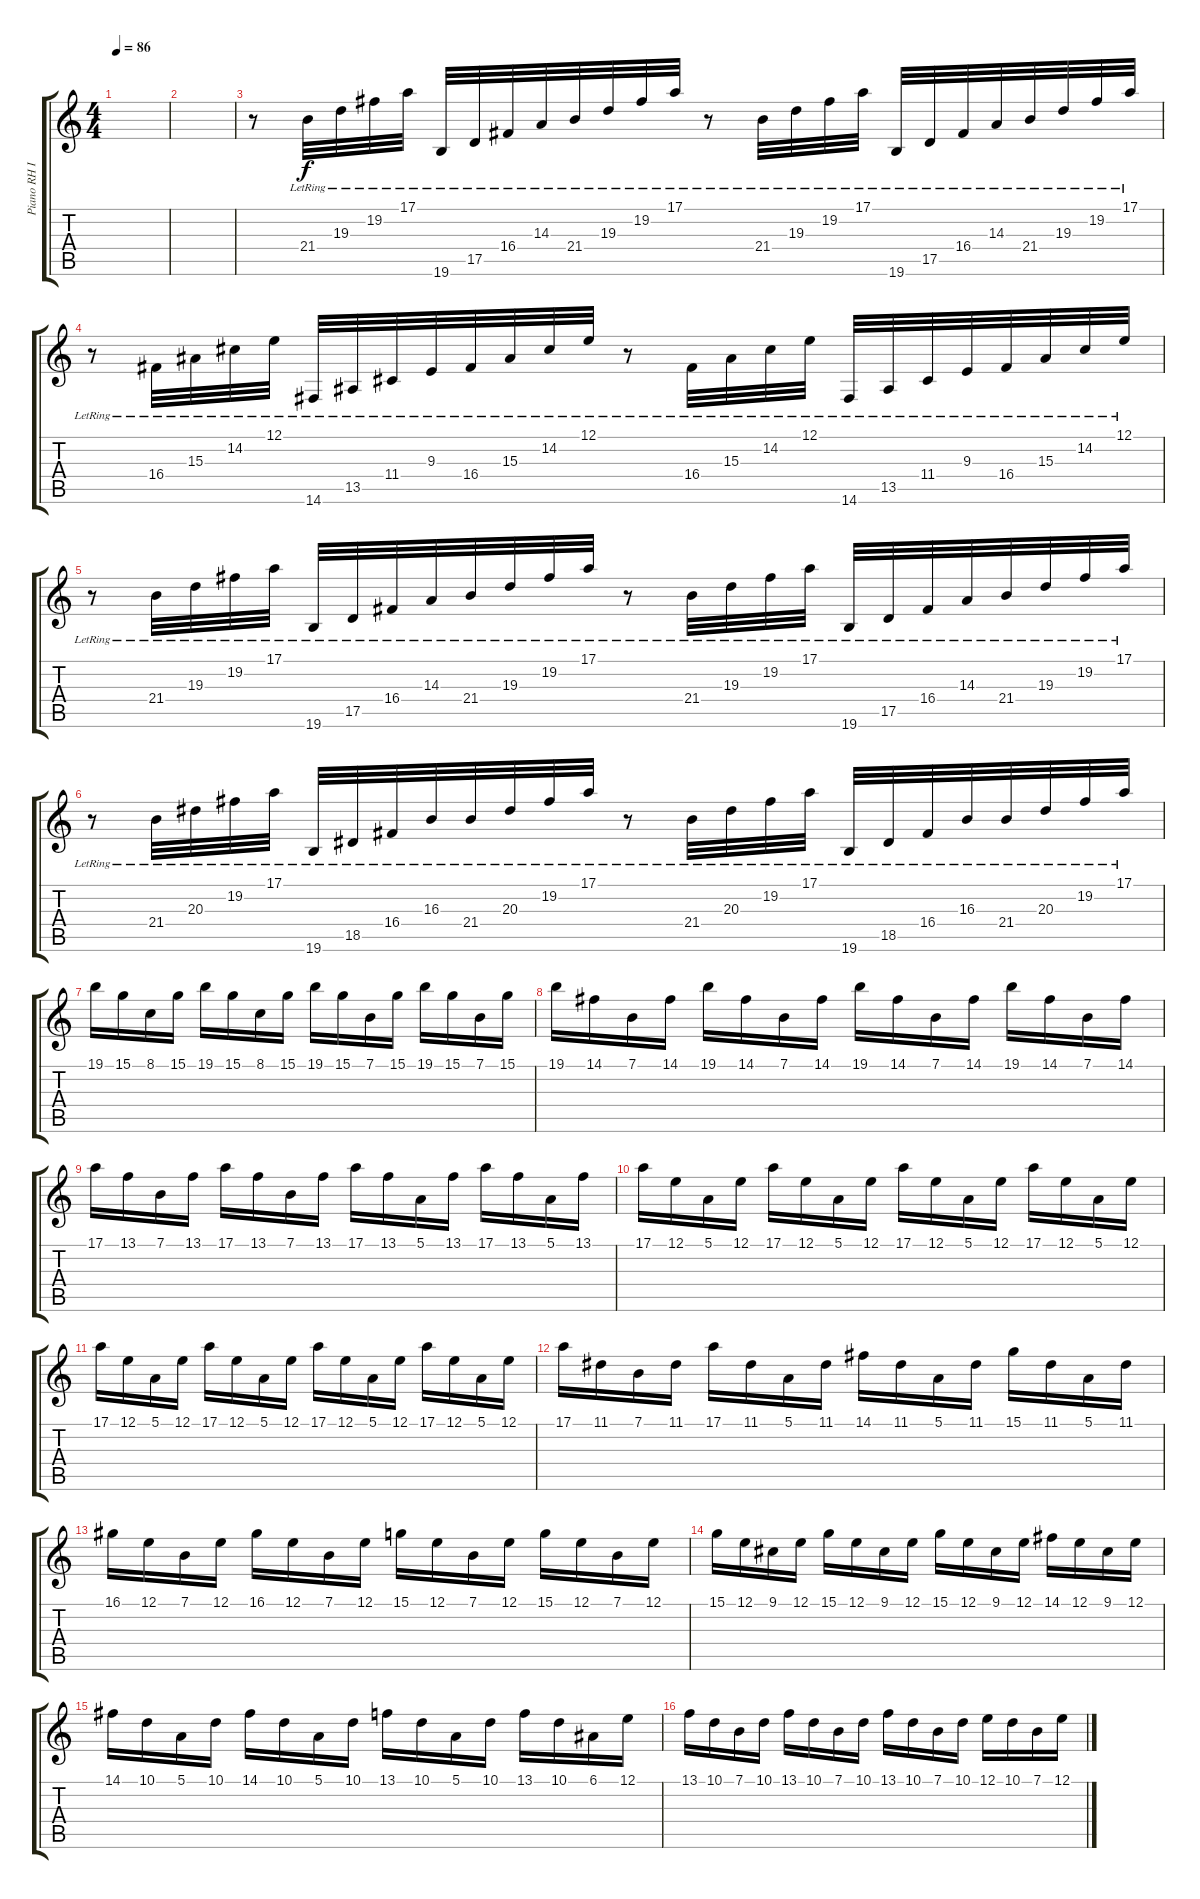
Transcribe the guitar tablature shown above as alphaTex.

\track ("Piano RH Intro" "Piano RH I") {instrument acousticgrandpiano}
\staff {score tabs}
\tuning (E4 B3 G3 D3 A2 E2) {hide}
\ts (4 4)
\tempo 86
\clef g2
\ks c
|
|
r.8 21.4{lr}.32 19.3{lr}.32 19.2{lr}.32 17.1{lr}.32 19.6{lr}.32 17.5{lr}.32 16.4{lr}.32 14.3{lr}.32 21.4{lr}.32 19.3{lr}.32 19.2{lr}.32 17.1{lr}.32 r.8 21.4{lr}.32 19.3{lr}.32 19.2{lr}.32 17.1{lr}.32 19.6{lr}.32 17.5{lr}.32 16.4{lr}.32 14.3{lr}.32 21.4{lr}.32 19.3{lr}.32 19.2{lr}.32 17.1{lr}.32 |
r.8 16.4{lr}.32 15.3{lr}.32 14.2{lr}.32 12.1{lr}.32 14.6{lr}.32 13.5{lr}.32 11.4{lr}.32 9.3{lr}.32 16.4{lr}.32 15.3{lr}.32 14.2{lr}.32 12.1{lr}.32 r.8 16.4{lr}.32 15.3{lr}.32 14.2{lr}.32 12.1{lr}.32 14.6{lr}.32 13.5{lr}.32 11.4{lr}.32 9.3{lr}.32 16.4{lr}.32 15.3{lr}.32 14.2{lr}.32 12.1{lr}.32 |
r.8 21.4{lr}.32 19.3{lr}.32 19.2{lr}.32 17.1{lr}.32 19.6{lr}.32 17.5{lr}.32 16.4{lr}.32 14.3{lr}.32 21.4{lr}.32 19.3{lr}.32 19.2{lr}.32 17.1{lr}.32 r.8 21.4{lr}.32 19.3{lr}.32 19.2{lr}.32 17.1{lr}.32 19.6{lr}.32 17.5{lr}.32 16.4{lr}.32 14.3{lr}.32 21.4{lr}.32 19.3{lr}.32 19.2{lr}.32 17.1{lr}.32 |
r.8 21.4{lr}.32 20.3{lr}.32 19.2{lr}.32 17.1{lr}.32 19.6{lr}.32 18.5{lr}.32 16.4{lr}.32 16.3{lr}.32 21.4{lr}.32 20.3{lr}.32 19.2{lr}.32 17.1{lr}.32 r.8 21.4{lr}.32 20.3{lr}.32 19.2{lr}.32 17.1{lr}.32 19.6{lr}.32 18.5{lr}.32 16.4{lr}.32 16.3{lr}.32 21.4{lr}.32 20.3{lr}.32 19.2{lr}.32 17.1{lr}.32 |
19.1.16{dy f instrument fx1rain} 15.1.16 8.1.16 15.1.16 19.1.16 15.1.16 8.1.16 15.1.16 19.1.16 15.1.16 7.1.16 15.1.16 19.1.16 15.1.16 7.1.16 15.1.16 |
19.1.16 14.1.16 7.1.16 14.1.16 19.1.16 14.1.16 7.1.16 14.1.16 19.1.16 14.1.16 7.1.16 14.1.16 19.1.16 14.1.16 7.1.16 14.1.16 |
17.1.16 13.1.16 7.1.16 13.1.16 17.1.16 13.1.16 7.1.16 13.1.16 17.1.16 13.1.16 5.1.16 13.1.16 17.1.16 13.1.16 5.1.16 13.1.16 |
17.1.16 12.1.16 5.1.16 12.1.16 17.1.16 12.1.16 5.1.16 12.1.16 17.1.16 12.1.16 5.1.16 12.1.16 17.1.16 12.1.16 5.1.16 12.1.16 |
17.1.16 12.1.16 5.1.16 12.1.16 17.1.16 12.1.16 5.1.16 12.1.16 17.1.16 12.1.16 5.1.16 12.1.16 17.1.16 12.1.16 5.1.16 12.1.16 |
17.1.16 11.1.16 7.1.16 11.1.16 17.1.16 11.1.16 5.1.16 11.1.16 14.1.16 11.1.16 5.1.16 11.1.16 15.1.16 11.1.16 5.1.16 11.1.16 |
16.1.16 12.1.16 7.1.16 12.1.16 16.1.16 12.1.16 7.1.16 12.1.16 15.1.16 12.1.16 7.1.16 12.1.16 15.1.16 12.1.16 7.1.16 12.1.16 |
15.1.16 12.1.16 9.1.16 12.1.16 15.1.16 12.1.16 9.1.16 12.1.16 15.1.16 12.1.16 9.1.16 12.1.16 14.1.16 12.1.16 9.1.16 12.1.16 |
14.1.16 10.1.16 5.1.16 10.1.16 14.1.16 10.1.16 5.1.16 10.1.16 13.1.16 10.1.16 5.1.16 10.1.16 13.1.16 10.1.16 6.1.16 12.1.16 |
13.1.16 10.1.16 7.1.16 10.1.16 13.1.16 10.1.16 7.1.16 10.1.16 13.1.16 10.1.16 7.1.16 10.1.16 12.1.16 10.1.16 7.1.16 12.1.16
